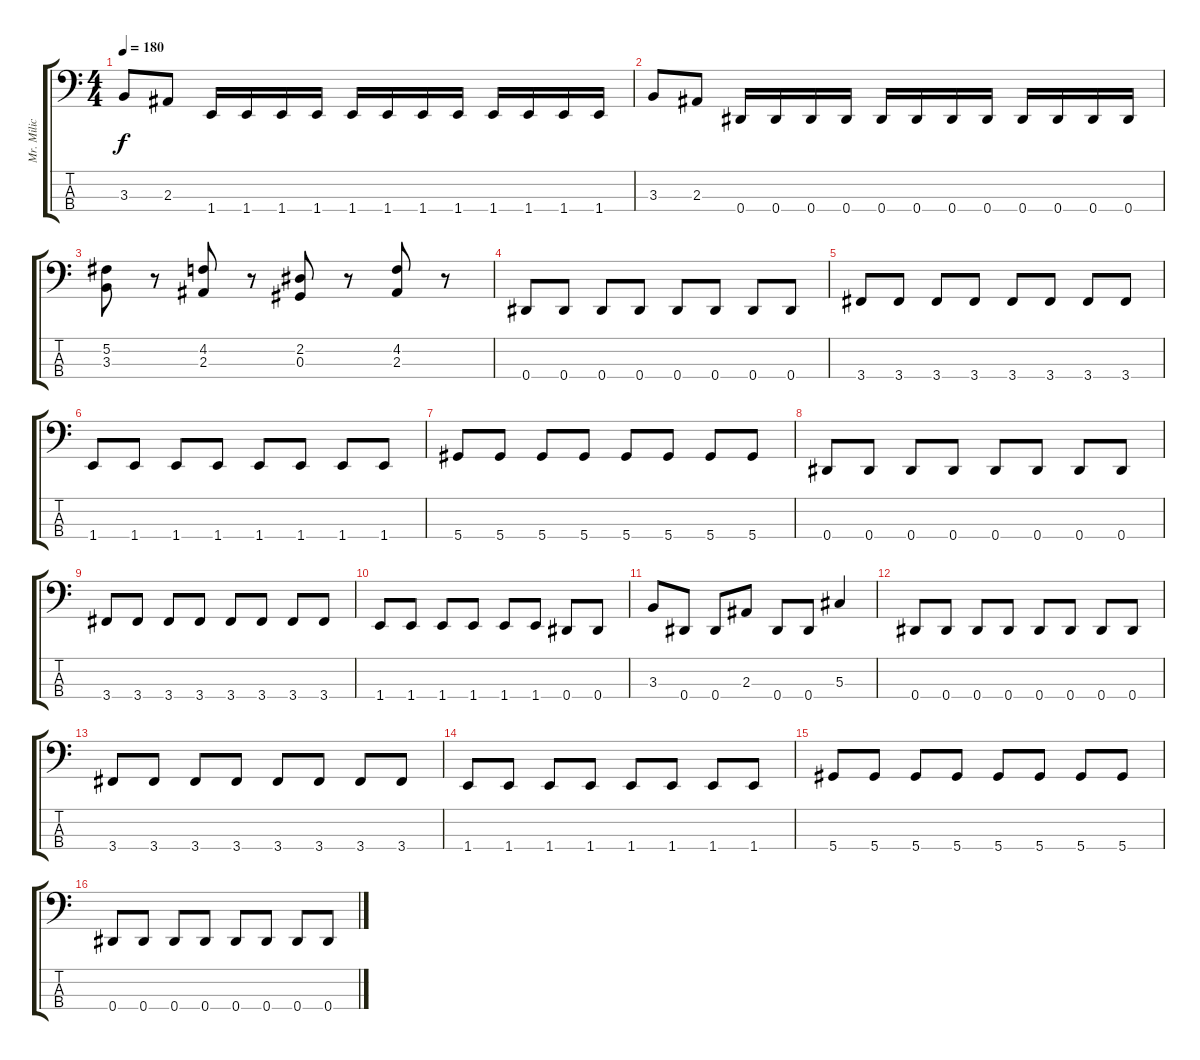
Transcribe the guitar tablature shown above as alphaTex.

\track ("Mr. Milic" "Mr. Milic") {instrument electricbasspick}
\staff {score tabs}
\tuning (Gb2 Db2 Ab1 Eb1) {hide}
\ts (4 4)
\tempo 180
\clef f4
\ks c
3.3.8{dy f} 2.3.8 1.4.16 1.4.16 1.4.16 1.4.16 1.4.16 1.4.16 1.4.16 1.4.16 1.4.16 1.4.16 1.4.16 1.4.16 |
3.3.8 2.3.8 0.4.16 0.4.16 0.4.16 0.4.16 0.4.16 0.4.16 0.4.16 0.4.16 0.4.16 0.4.16 0.4.16 0.4.16 |
(5.2 3.3).8 r.8 (4.2 2.3).8 r.8 (2.2 0.3).8 r.8 (4.2 2.3).8 r.8 |
0.4.8 0.4.8 0.4.8 0.4.8 0.4.8 0.4.8 0.4.8 0.4.8 |
3.4.8 3.4.8 3.4.8 3.4.8 3.4.8 3.4.8 3.4.8 3.4.8 |
1.4.8 1.4.8 1.4.8 1.4.8 1.4.8 1.4.8 1.4.8 1.4.8 |
5.4.8 5.4.8 5.4.8 5.4.8 5.4.8 5.4.8 5.4.8 5.4.8 |
0.4.8 0.4.8 0.4.8 0.4.8 0.4.8 0.4.8 0.4.8 0.4.8 |
3.4.8 3.4.8 3.4.8 3.4.8 3.4.8 3.4.8 3.4.8 3.4.8 |
1.4.8 1.4.8 1.4.8 1.4.8 1.4.8 1.4.8 0.4.8 0.4.8 |
3.3.8 0.4.8 0.4.8 2.3.8 0.4.8 0.4.8 5.3.4 |
0.4.8 0.4.8 0.4.8 0.4.8 0.4.8 0.4.8 0.4.8 0.4.8 |
3.4.8 3.4.8 3.4.8 3.4.8 3.4.8 3.4.8 3.4.8 3.4.8 |
1.4.8 1.4.8 1.4.8 1.4.8 1.4.8 1.4.8 1.4.8 1.4.8 |
5.4.8 5.4.8 5.4.8 5.4.8 5.4.8 5.4.8 5.4.8 5.4.8 |
0.4.8 0.4.8 0.4.8 0.4.8 0.4.8 0.4.8 0.4.8 0.4.8
